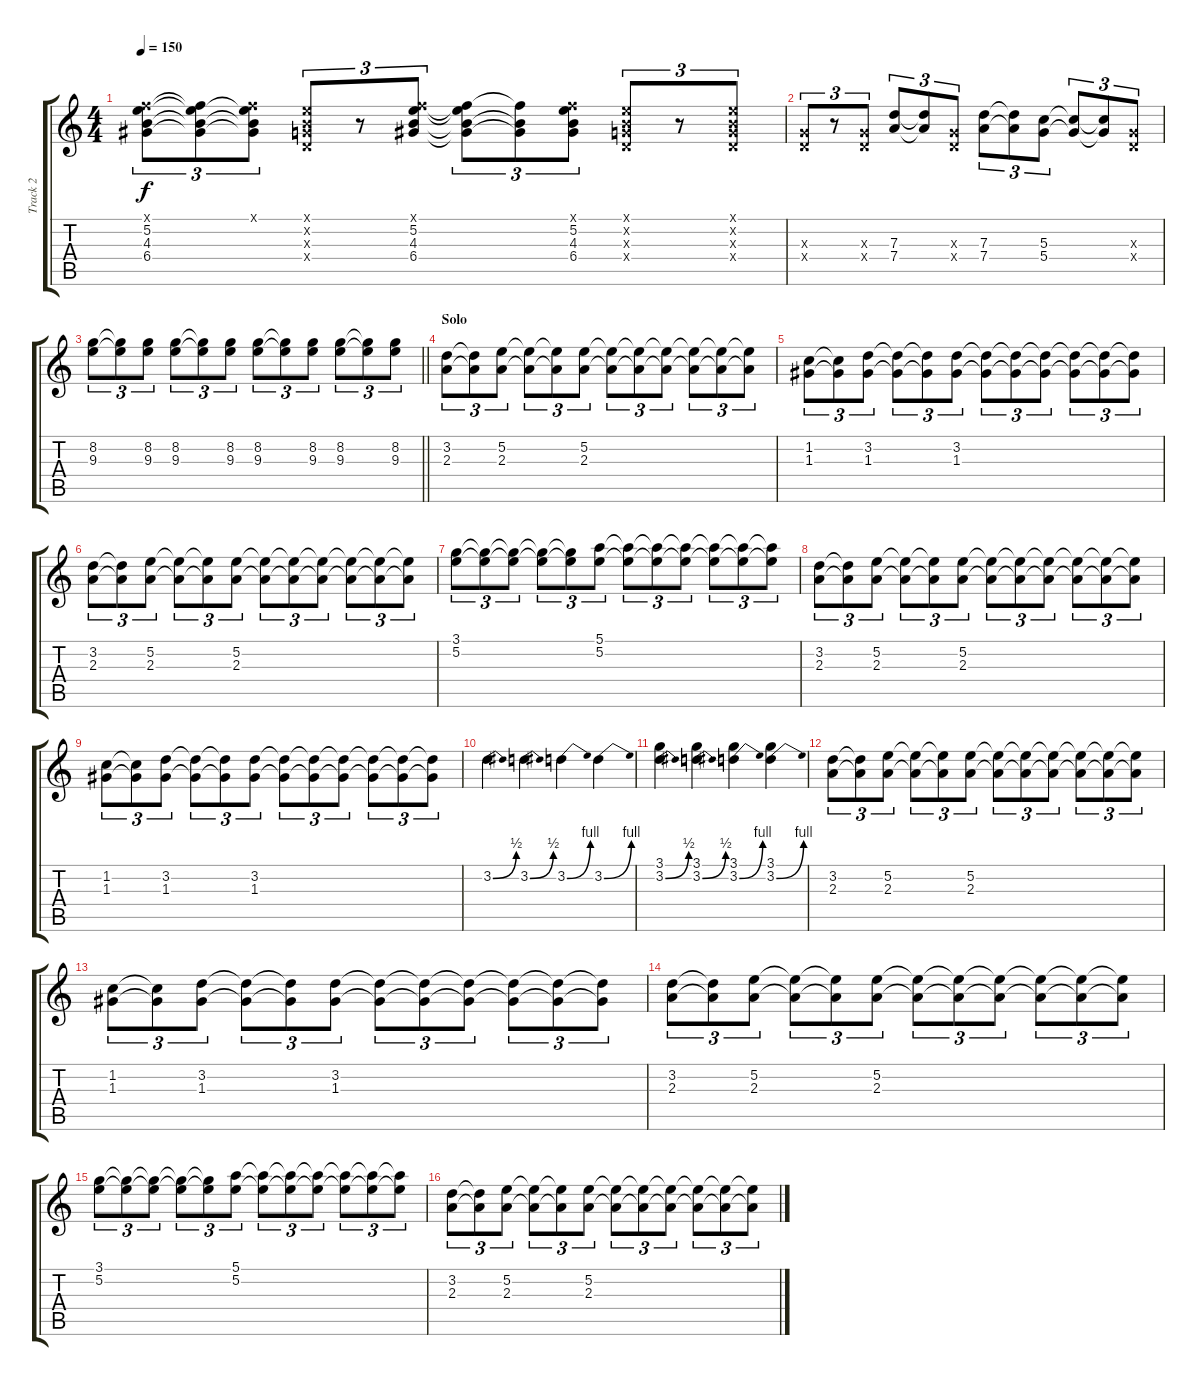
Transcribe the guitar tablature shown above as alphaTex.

\track ("Track 2" "Track 2") {instrument acousticguitarsteel}
\staff {score tabs}
\tuning (E4 B3 G3 D3 A2 E2) {hide}
\ts (4 4)
\tempo 150
\clef g2
\ks c
(1.1{x} 5.2 4.3 6.4).8{tu (3 2) dy f} (1.1{t} 5.2{t} 4.3{t} 6.4{t}).8{tu (3 2)} (1.1{x} 5.2{t} 4.3{t} 6.4{t}).8{tu (3 2)} (0.1{x} 0.2{x} 0.3{x} 0.4{x}).8{tu (3 2)} r.8{tu (3 2)} (1.1{x} 5.2 4.3 6.4).8{tu (3 2)} (1.1{t} 5.2{t} 4.3{t} 6.4{t}).8{tu (3 2)} (1.1{t} 4.3{t} 6.4{t}).8{tu (3 2)} (1.1{x} 5.2 4.3 6.4).8{tu (3 2)} (0.1{x} 0.2{x} 0.3{x} 0.4{x}).8{tu (3 2)} r.8{tu (3 2)} (0.1{x} 0.2{x} 0.3{x} 0.4{x}).8{tu (3 2)} |
(0.3{x} 0.4{x}).8{tu (3 2)} r.8{tu (3 2)} (0.3{x} 0.4{x}).8{tu (3 2)} (7.3 7.4).8{tu (3 2)} (7.3{t} 7.4{t}).8{tu (3 2)} (0.3{x} 0.4{x}).8{tu (3 2)} (7.3 7.4).8{tu (3 2)} (7.3{t} 7.4{t}).8{tu (3 2)} (5.3 5.4).8{tu (3 2)} (5.3{t} 5.4{t}).8{tu (3 2)} (5.3{t} 5.4{t}).8{tu (3 2)} (0.3{x} 0.4{x}).8{tu (3 2)} |
\barLineRight lightlight
(8.2 9.3).8{tu (3 2)} (8.2{t} 9.3{t}).8{tu (3 2)} (8.2 9.3).8{tu (3 2)} (8.2 9.3).8{tu (3 2)} (8.2{t} 9.3{t}).8{tu (3 2)} (8.2 9.3).8{tu (3 2)} (8.2 9.3).8{tu (3 2)} (8.2{t} 9.3{t}).8{tu (3 2)} (8.2 9.3).8{tu (3 2)} (8.2 9.3).8{tu (3 2)} (8.2{t} 9.3{t}).8{tu (3 2)} (8.2 9.3).8{tu (3 2)} |
\section ("" "Solo")
(3.2 2.3).8{tu (3 2)} (3.2{t} 2.3{t}).8{tu (3 2)} (5.2 2.3).8{tu (3 2)} (5.2{t} 2.3{t}).8{tu (3 2)} (5.2{t} 2.3{t}).8{tu (3 2)} (5.2 2.3).8{tu (3 2)} (5.2{t} 2.3{t}).8{tu (3 2)} (5.2{t} 2.3{t}).8{tu (3 2)} (5.2{t} 2.3{t}).8{tu (3 2)} (5.2{t} 2.3{t}).8{tu (3 2)} (5.2{t} 2.3{t}).8{tu (3 2)} (5.2{t} 2.3{t}).8{tu (3 2)} |
(1.2 1.3).8{tu (3 2)} (1.2{t} 1.3{t}).8{tu (3 2)} (3.2 1.3).8{tu (3 2)} (3.2{t} 1.3{t}).8{tu (3 2)} (3.2{t} 1.3{t}).8{tu (3 2)} (3.2 1.3).8{tu (3 2)} (3.2{t} 1.3{t}).8{tu (3 2)} (3.2{t} 1.3{t}).8{tu (3 2)} (3.2{t} 1.3{t}).8{tu (3 2)} (3.2{t} 1.3{t}).8{tu (3 2)} (3.2{t} 1.3{t}).8{tu (3 2)} (3.2{t} 1.3{t}).8{tu (3 2)} |
(3.2 2.3).8{tu (3 2)} (3.2{t} 2.3{t}).8{tu (3 2)} (5.2 2.3).8{tu (3 2)} (5.2{t} 2.3{t}).8{tu (3 2)} (5.2{t} 2.3{t}).8{tu (3 2)} (5.2 2.3).8{tu (3 2)} (5.2{t} 2.3{t}).8{tu (3 2)} (5.2{t} 2.3{t}).8{tu (3 2)} (5.2{t} 2.3{t}).8{tu (3 2)} (5.2{t} 2.3{t}).8{tu (3 2)} (5.2{t} 2.3{t}).8{tu (3 2)} (5.2{t} 2.3{t}).8{tu (3 2)} |
(3.1 5.2).8{tu (3 2)} (3.1{t} 5.2{t}).8{tu (3 2)} (3.1{t} 5.2{t}).8{tu (3 2)} (3.1{t} 5.2{t}).8{tu (3 2)} (3.1{t} 5.2{t}).8{tu (3 2)} (5.1 5.2).8{tu (3 2)} (5.1{t} 5.2{t}).8{tu (3 2)} (5.1{t} 5.2{t}).8{tu (3 2)} (5.1{t} 5.2{t}).8{tu (3 2)} (5.1{t} 5.2{t}).8{tu (3 2)} (5.1{t} 5.2{t}).8{tu (3 2)} (5.1{t} 5.2{t}).8{tu (3 2)} |
(3.2 2.3).8{tu (3 2)} (3.2{t} 2.3{t}).8{tu (3 2)} (5.2 2.3).8{tu (3 2)} (5.2{t} 2.3{t}).8{tu (3 2)} (5.2{t} 2.3{t}).8{tu (3 2)} (5.2 2.3).8{tu (3 2)} (5.2{t} 2.3{t}).8{tu (3 2)} (5.2{t} 2.3{t}).8{tu (3 2)} (5.2{t} 2.3{t}).8{tu (3 2)} (5.2{t} 2.3{t}).8{tu (3 2)} (5.2{t} 2.3{t}).8{tu (3 2)} (5.2{t} 2.3{t}).8{tu (3 2)} |
(1.2 1.3).8{tu (3 2)} (1.2{t} 1.3{t}).8{tu (3 2)} (3.2 1.3).8{tu (3 2)} (3.2{t} 1.3{t}).8{tu (3 2)} (3.2{t} 1.3{t}).8{tu (3 2)} (3.2 1.3).8{tu (3 2)} (3.2{t} 1.3{t}).8{tu (3 2)} (3.2{t} 1.3{t}).8{tu (3 2)} (3.2{t} 1.3{t}).8{tu (3 2)} (3.2{t} 1.3{t}).8{tu (3 2)} (3.2{t} 1.3{t}).8{tu (3 2)} (3.2{t} 1.3{t}).8{tu (3 2)} |
3.2{be (bend 0 0 60 2)}.4 3.2{be (bend 0 0 60 2)}.4 3.2{be (bend 0 0 60 4)}.4 3.2{be (bend 0 0 60 4)}.4 |
(3.1 3.2{be (bend 0 0 60 2)}).4 (3.1 3.2{be (bend 0 0 60 2)}).4 (3.1 3.2{be (bend 0 0 60 4)}).4 (3.1 3.2{be (bend 0 0 60 4)}).4 |
(3.2 2.3).8{tu (3 2)} (3.2{t} 2.3{t}).8{tu (3 2)} (5.2 2.3).8{tu (3 2)} (5.2{t} 2.3{t}).8{tu (3 2)} (5.2{t} 2.3{t}).8{tu (3 2)} (5.2 2.3).8{tu (3 2)} (5.2{t} 2.3{t}).8{tu (3 2)} (5.2{t} 2.3{t}).8{tu (3 2)} (5.2{t} 2.3{t}).8{tu (3 2)} (5.2{t} 2.3{t}).8{tu (3 2)} (5.2{t} 2.3{t}).8{tu (3 2)} (5.2{t} 2.3{t}).8{tu (3 2)} |
(1.2 1.3).8{tu (3 2)} (1.2{t} 1.3{t}).8{tu (3 2)} (3.2 1.3).8{tu (3 2)} (3.2{t} 1.3{t}).8{tu (3 2)} (3.2{t} 1.3{t}).8{tu (3 2)} (3.2 1.3).8{tu (3 2)} (3.2{t} 1.3{t}).8{tu (3 2)} (3.2{t} 1.3{t}).8{tu (3 2)} (3.2{t} 1.3{t}).8{tu (3 2)} (3.2{t} 1.3{t}).8{tu (3 2)} (3.2{t} 1.3{t}).8{tu (3 2)} (3.2{t} 1.3{t}).8{tu (3 2)} |
(3.2 2.3).8{tu (3 2)} (3.2{t} 2.3{t}).8{tu (3 2)} (5.2 2.3).8{tu (3 2)} (5.2{t} 2.3{t}).8{tu (3 2)} (5.2{t} 2.3{t}).8{tu (3 2)} (5.2 2.3).8{tu (3 2)} (5.2{t} 2.3{t}).8{tu (3 2)} (5.2{t} 2.3{t}).8{tu (3 2)} (5.2{t} 2.3{t}).8{tu (3 2)} (5.2{t} 2.3{t}).8{tu (3 2)} (5.2{t} 2.3{t}).8{tu (3 2)} (5.2{t} 2.3{t}).8{tu (3 2)} |
(3.1 5.2).8{tu (3 2)} (3.1{t} 5.2{t}).8{tu (3 2)} (3.1{t} 5.2{t}).8{tu (3 2)} (3.1{t} 5.2{t}).8{tu (3 2)} (3.1{t} 5.2{t}).8{tu (3 2)} (5.1 5.2).8{tu (3 2)} (5.1{t} 5.2{t}).8{tu (3 2)} (5.1{t} 5.2{t}).8{tu (3 2)} (5.1{t} 5.2{t}).8{tu (3 2)} (5.1{t} 5.2{t}).8{tu (3 2)} (5.1{t} 5.2{t}).8{tu (3 2)} (5.1{t} 5.2{t}).8{tu (3 2)} |
(3.2 2.3).8{tu (3 2)} (3.2{t} 2.3{t}).8{tu (3 2)} (5.2 2.3).8{tu (3 2)} (5.2{t} 2.3{t}).8{tu (3 2)} (5.2{t} 2.3{t}).8{tu (3 2)} (5.2 2.3).8{tu (3 2)} (5.2{t} 2.3{t}).8{tu (3 2)} (5.2{t} 2.3{t}).8{tu (3 2)} (5.2{t} 2.3{t}).8{tu (3 2)} (5.2{t} 2.3{t}).8{tu (3 2)} (5.2{t} 2.3{t}).8{tu (3 2)} (5.2{t} 2.3{t}).8{tu (3 2)}
